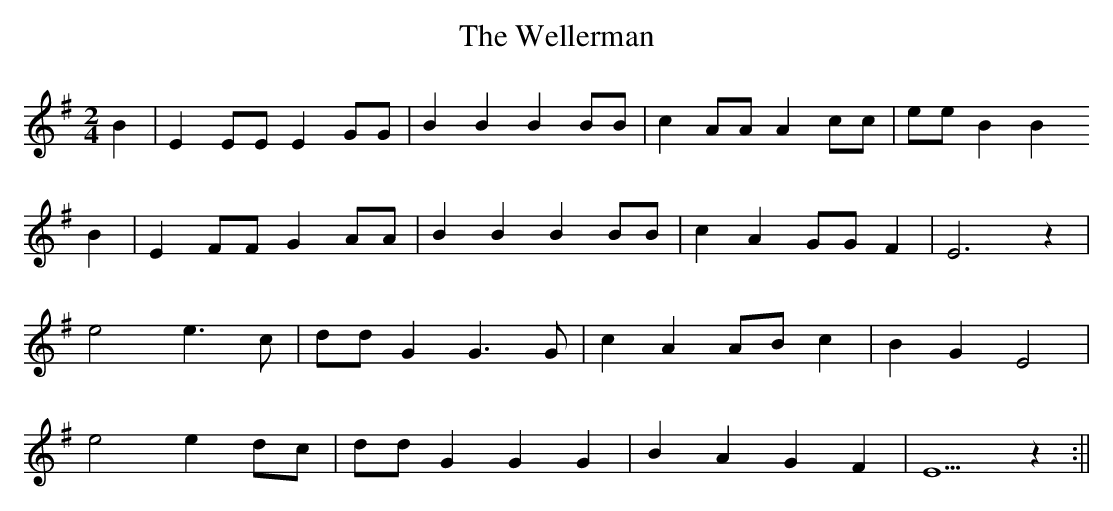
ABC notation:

X:1
T: The Wellerman
M: 2/4
L: 1/8
K: Emin
B2|E2 EE E2 GG | B2 B2 B2 BB | c2 AA A2 cc| ee B2 B2
B2 | E2 FF G2 AA| B2 B2 B2 BB | c2 A2 GG F2| E6 z2 |
e4 e2>c2| dd G2 G2>G2 | c2 A2 AB c2| B2 G2 E4 |
e4 e2 dc| dd G2 G2 G2 | B2 A2 G2 F2|E5 z2 :||
